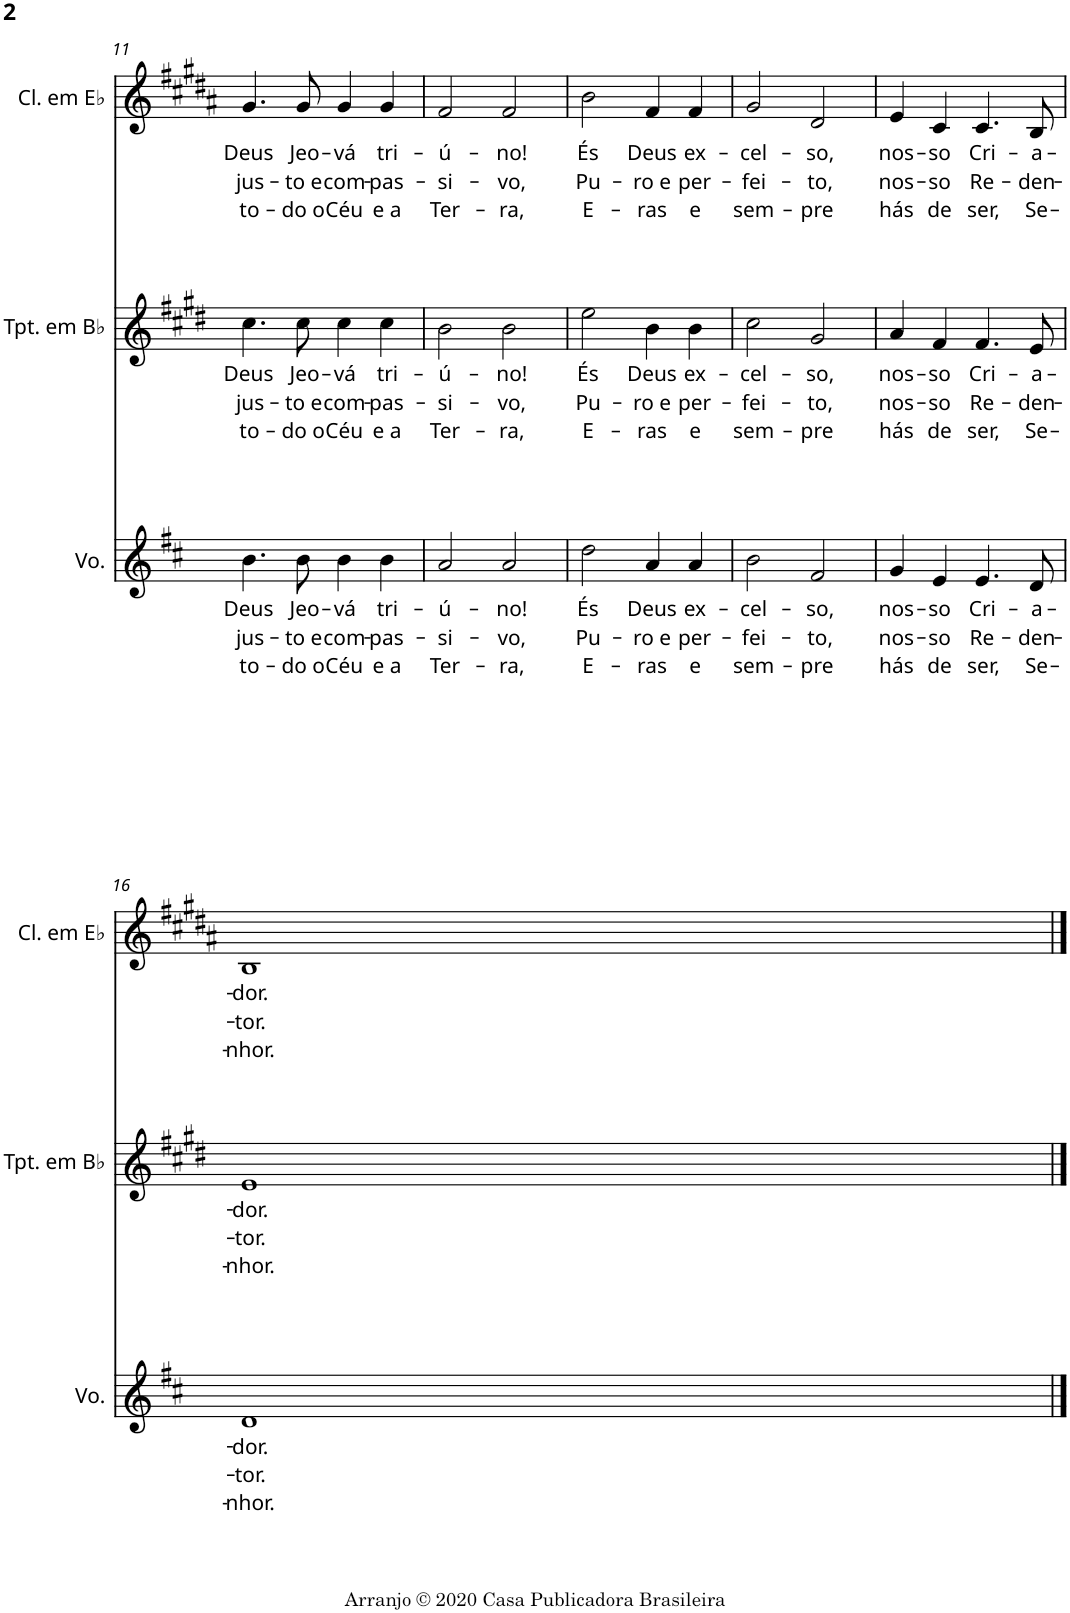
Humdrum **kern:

**kern	**text	**text	**text	**kern	**text	**text	**text	**kern	**text	**text	**text
*part3	*part3	*part3	*part3	*part2	*part2	*part2	*part2	*part1	*part1	*part1	*part1
*staff3	*staff3	*staff3	*staff3	*staff2	*staff2	*staff2	*staff2	*staff1	*staff1	*staff1	*staff1
*I"Voz	*	*	*	*I"Trompete em Bb	*	*	*	*I"Clarinete em Eb	*	*	*
*I'Vo.	*	*	*	*I'Tpt. em Bb	*	*	*	*I'Cl. em Eb	*	*	*
!!LO:PB:g=z
*clefG2	*	*	*	*clefG2	*	*	*	*clefG2	*	*	*
*	*	*	*	*Trd1c2	*	*	*	*Trd1c2	*	*	*
*k[f#c#]	*	*	*	*k[f#c#g#d#]	*	*	*	*k[f#c#g#d#a#]	*	*	*
*M4/4	*	*	*	*M4/4	*	*	*	*M4/4	*	*	*
=11	=11	=11	=11	=11	=11	=11	=11	=11	=11	=11	=11
!	!LO:LY:b	!LO:LY:b	!LO:LY:b	!	!LO:LY:b	!LO:LY:b	!LO:LY:b	!	!LO:LY:b	!LO:LY:b	!LO:LY:b
4.b\	Deus	jus-	to-	4.cc#\	Deus	jus-	to-	4.g#/	Deus	jus-	to-
!	!LO:LY:b	!LO:LY:b	!LO:LY:b	!	!LO:LY:b	!LO:LY:b	!LO:LY:b	!	!LO:LY:b	!LO:LY:b	!LO:LY:b
8b\	Jeo-	-to e	-do o	8cc#\	Jeo-	-to e	-do o	8g#/	Jeo-	-to e	-do o
!	!LO:LY:b	!LO:LY:b	!LO:LY:b	!	!LO:LY:b	!LO:LY:b	!LO:LY:b	!	!LO:LY:b	!LO:LY:b	!LO:LY:b
4b\	-vá	com-	Céu	4cc#\	-vá	com-	Céu	4g#/	-vá	com-	Céu
!	!LO:LY:b	!LO:LY:b	!LO:LY:b	!	!LO:LY:b	!LO:LY:b	!LO:LY:b	!	!LO:LY:b	!LO:LY:b	!LO:LY:b
4b\	tri-	-pas-	e a	4cc#\	tri-	-pas-	e a	4g#/	tri-	-pas-	e a
=12	=12	=12	=12	=12	=12	=12	=12	=12	=12	=12	=12
!	!LO:LY:b	!LO:LY:b	!LO:LY:b	!	!LO:LY:b	!LO:LY:b	!LO:LY:b	!	!LO:LY:b	!LO:LY:b	!LO:LY:b
2a/	-ú-	-si-	Ter-	2b\	-ú-	-si-	Ter-	2f#/	-ú-	-si-	Ter-
!	!LO:LY:b	!LO:LY:b	!LO:LY:b	!	!LO:LY:b	!LO:LY:b	!LO:LY:b	!	!LO:LY:b	!LO:LY:b	!LO:LY:b
2a/	-no!	-vo,	-ra,	2b\	-no!	-vo,	-ra,	2f#/	-no!	-vo,	-ra,
=13	=13	=13	=13	=13	=13	=13	=13	=13	=13	=13	=13
!	!LO:LY:b	!LO:LY:b	!LO:LY:b	!	!LO:LY:b	!LO:LY:b	!LO:LY:b	!	!LO:LY:b	!LO:LY:b	!LO:LY:b
2dd\	És	Pu-	E-	2ee\	És	Pu-	E-	2b\	És	Pu-	E-
!	!LO:LY:b	!LO:LY:b	!LO:LY:b	!	!LO:LY:b	!LO:LY:b	!LO:LY:b	!	!LO:LY:b	!LO:LY:b	!LO:LY:b
4a/	Deus	-ro e	-ras	4b\	Deus	-ro e	-ras	4f#/	Deus	-ro e	-ras
!	!LO:LY:b	!LO:LY:b	!LO:LY:b	!	!LO:LY:b	!LO:LY:b	!LO:LY:b	!	!LO:LY:b	!LO:LY:b	!LO:LY:b
4a/	ex-	per-	e	4b\	ex-	per-	e	4f#/	ex-	per-	e
=14	=14	=14	=14	=14	=14	=14	=14	=14	=14	=14	=14
!	!LO:LY:b	!LO:LY:b	!LO:LY:b	!	!LO:LY:b	!LO:LY:b	!LO:LY:b	!	!LO:LY:b	!LO:LY:b	!LO:LY:b
2b\	-cel-	-fei-	sem-	2cc#\	-cel-	-fei-	sem-	2g#/	-cel-	-fei-	sem-
!	!LO:LY:b	!LO:LY:b	!LO:LY:b	!	!LO:LY:b	!LO:LY:b	!LO:LY:b	!	!LO:LY:b	!LO:LY:b	!LO:LY:b
2f#/	-so,	-to,	-pre	2g#/	-so,	-to,	-pre	2d#/	-so,	-to,	-pre
=15	=15	=15	=15	=15	=15	=15	=15	=15	=15	=15	=15
!	!LO:LY:b	!LO:LY:b	!LO:LY:b	!	!LO:LY:b	!LO:LY:b	!LO:LY:b	!	!LO:LY:b	!LO:LY:b	!LO:LY:b
4g/	nos-	nos-	hás	4a/	nos-	nos-	hás	4e/	nos-	nos-	hás
!	!LO:LY:b	!LO:LY:b	!LO:LY:b	!	!LO:LY:b	!LO:LY:b	!LO:LY:b	!	!LO:LY:b	!LO:LY:b	!LO:LY:b
4e/	-so	-so	de	4f#/	-so	-so	de	4c#/	-so	-so	de
!	!LO:LY:b	!LO:LY:b	!LO:LY:b	!	!LO:LY:b	!LO:LY:b	!LO:LY:b	!	!LO:LY:b	!LO:LY:b	!LO:LY:b
4.e/	Cri-	Re-	ser,	4.f#/	Cri-	Re-	ser,	4.c#/	Cri-	Re-	ser,
!	!LO:LY:b	!LO:LY:b	!LO:LY:b	!	!LO:LY:b	!LO:LY:b	!LO:LY:b	!	!LO:LY:b	!LO:LY:b	!LO:LY:b
8d/	-a-	-den-	Se-	8e/	-a-	-den-	Se-	8B/	-a-	-den-	Se-
!!LO:LB:g=z
=16	=16	=16	=16	=16	=16	=16	=16	=16	=16	=16	=16
!	!LO:LY:b	!LO:LY:b	!LO:LY:b	!	!LO:LY:b	!LO:LY:b	!LO:LY:b	!	!LO:LY:b	!LO:LY:b	!LO:LY:b
1d	-dor.	-tor.	-nhor.	1e	-dor.	-tor.	-nhor.	1B	-dor.	-tor.	-nhor.
==	==	==	==	==	==	==	==	==	==	==	==
*-	*-	*-	*-	*-	*-	*-	*-	*-	*-	*-	*-
